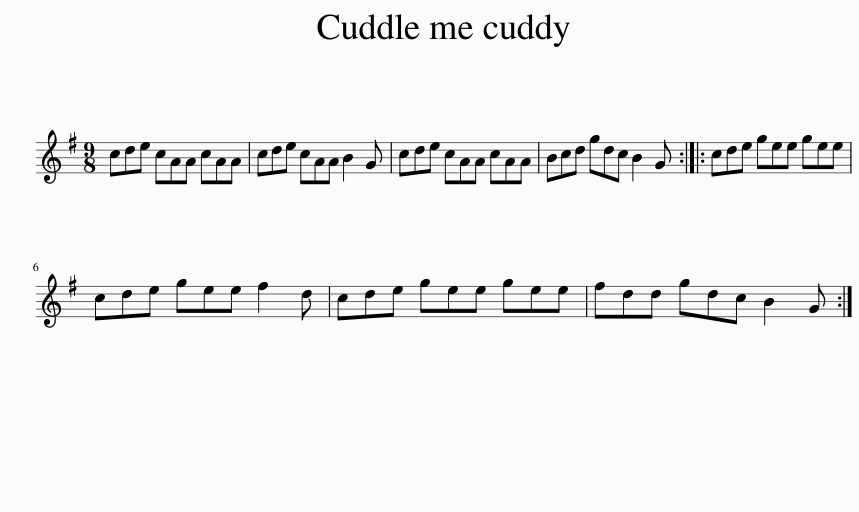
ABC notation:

X:1
L:1/8
M:9/8
I:linebreak $
K:G
V:1 treble
V:1
 cde cAA cAA | cde cAA B2 G | cde cAA cAA | Bcd gdc B2 G :: cde gee gee |$ %5
 cde gee f2 d | cde gee gee | fdd gdc B2 G :| %8
